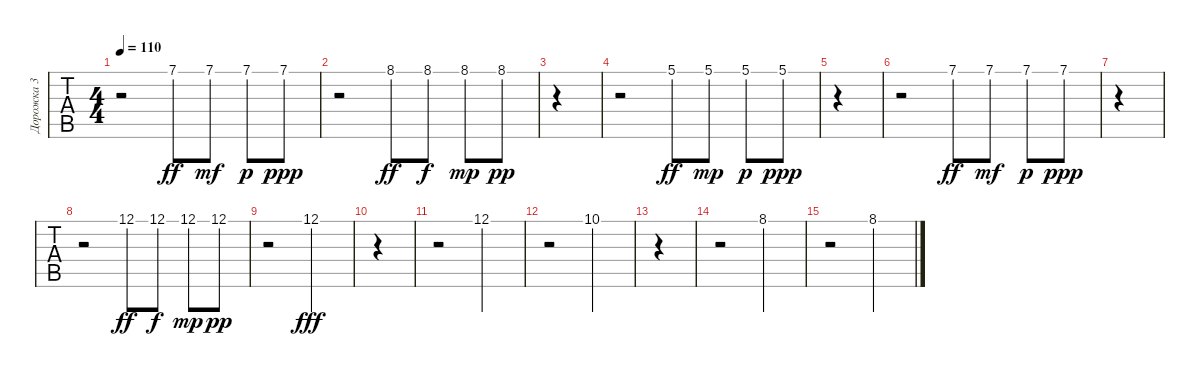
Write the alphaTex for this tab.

\track ("Дорожка 3" "Дорожка 3") {instrument acousticguitarsteel}
\staff {tabs}
\tuning (E4 B3 G3 D3 A2 E2) {hide}
\ts (4 4)
\tempo 110
\clef g2
\ks c
r.2{dy ppp} 7.1.8{dy ff} 7.1.8{dy mf} 7.1.8{dy p} 7.1.8{dy ppp} |
r.2 8.1.8{dy ff} 8.1.8{dy f} 8.1.8{dy mp} 8.1.8{dy pp} |
|
r.2 5.1.8{dy ff instrument orchestralharp} 5.1.8{dy mp} 5.1.8{dy p} 5.1.8{dy ppp} |
|
r.2 7.1.8{dy ff} 7.1.8{dy mf} 7.1.8{dy p} 7.1.8{dy ppp} |
|
r.2 12.1.8{dy ff} 12.1.8{dy f} 12.1.8{dy mp} 12.1.8{dy pp} |
r.2 12.1.2{dy fff instrument acousticgrandpiano} |
|
r.2 12.1.2 |
r.2 10.1.2 |
|
r.2 8.1.2 |
r.2 8.1.2
